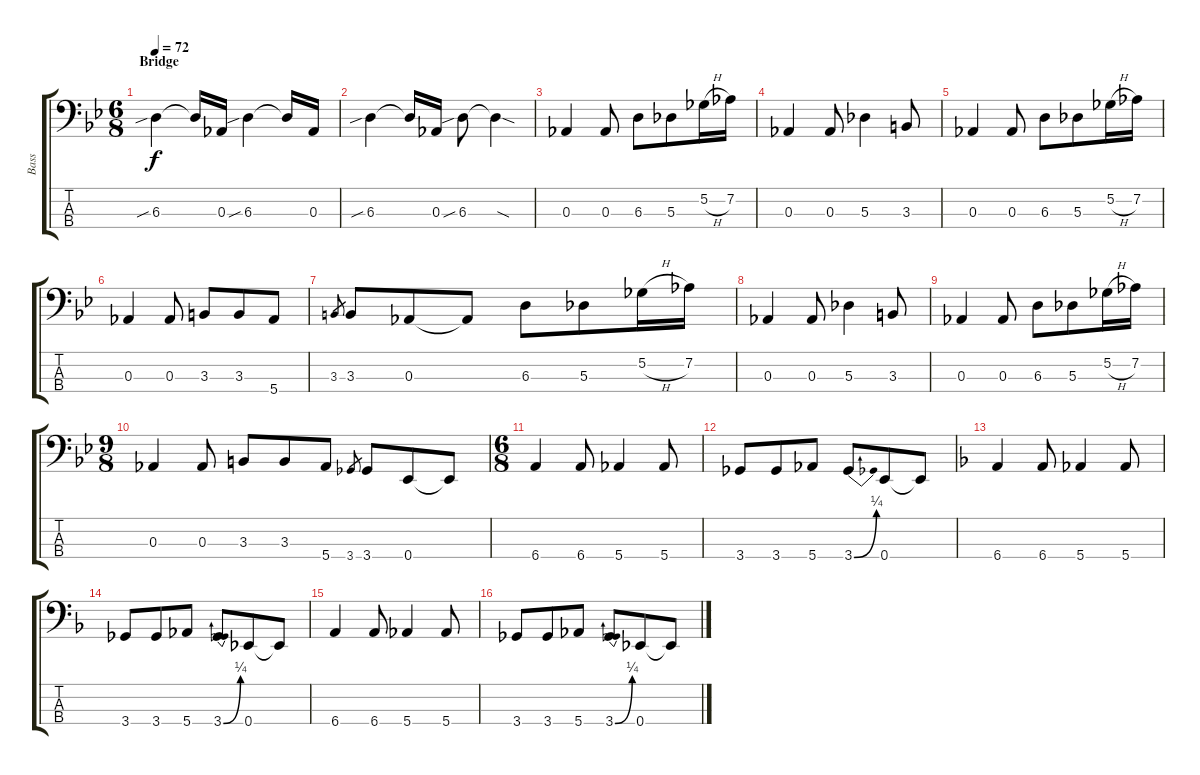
\track ("Bass" "Bass") {instrument electricbasspick}
\staff {score tabs}
\tuning (Gb2 Db2 Ab1 Eb1) {hide}
\ts (6 8)
\section ("" "Bridge")
\tempo 72
\clef f4
\ks bb
6.3{sib}.4{dy f} 6.3{t}.16 0.3.16 6.3{sib}.4 6.3{t}.16 0.3.16 |
6.3{sib}.4 6.3{t}.16 0.3.16 6.3{sib}.8 6.3{sod t}.4 |
0.3.4 0.3.8 6.3.8 5.3.8 5.2{h}.16 7.2.16 |
0.3.4 0.3.8 5.3.4 3.3.8 |
0.3.4 0.3.8 6.3.8 5.3.8 5.2{h}.16 7.2.16 |
0.3.4 0.3.8 3.3.8 3.3.8 5.4.8 |
3.3.8{gr} 3.3.8 0.3.8 0.3{t}.8 6.3.8 5.3.8 5.2{h}.16 7.2.16 |
0.3.4 0.3.8 5.3.4 3.3.8 |
0.3.4 0.3.8 6.3.8 5.3.8 5.2{h}.16 7.2.16 |
\ts (9 8)
0.3.4 0.3.8 3.3.8 3.3.8 5.4.8 3.4.8{gr} 3.4.8 0.4.8 0.4{t}.8 |
\ts (6 8)
6.4.4 6.4.8 5.4.4 5.4.8 |
3.4.8 3.4.8 5.4.8 3.4{be (bend 0 0 60 1)}.8 0.4.8 0.4{t}.8 |
\ks f
6.4.4 6.4.8 5.4.4 5.4.8 |
3.4.8 3.4.8 5.4.8 3.4{be (bend 0 0 60 1)}.8 0.4.8 0.4{t}.8 |
6.4.4 6.4.8 5.4.4 5.4.8 |
3.4.8 3.4.8 5.4.8 3.4{be (bend 0 0 60 1)}.8 0.4.8 0.4{t}.8
